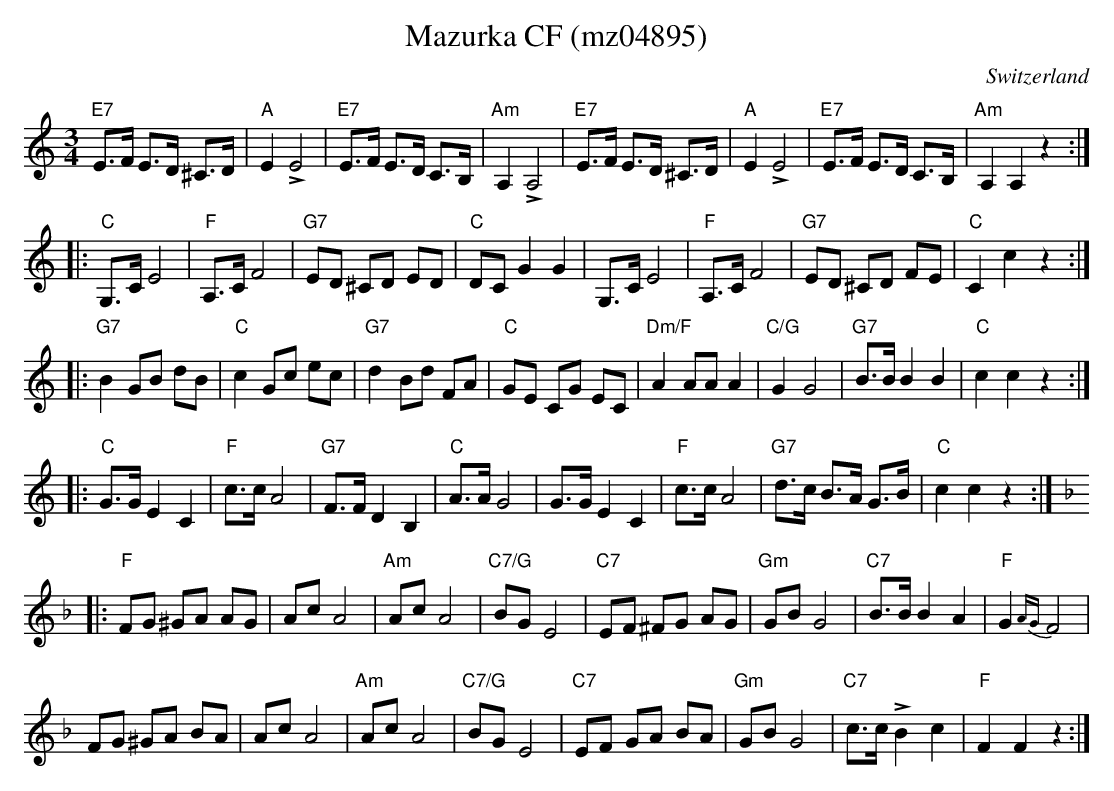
X:1
T:Mazurka CF (mz04895)
M:3/4
L:1/8
O:Switzerland
K:C major
"E7"E>F E>D ^C>D | "A"E2!>!E4 | "E7"E>F E>D C>B, | "Am"A,2 !>!A,4 | "E7"E>F E>D ^C>D | "A"E2!>!E4 | "E7"E>F E>D C>B, | "Am"A,2 A,2z2 ::
"C"G,>CE4 | "F"A,>CF4 | "G7"ED ^CD ED | "C"DCG2G2 | G,>CE4 | "F"A,>CF4 | "G7"ED ^CD FE | "C"C2c2z2 ::
"G7"B2GB dB | "C"c2Gc ec | "G7"d2Bd FA | "C"GE CG EC | "Dm/F"A2AA A2 | "C/G"G2G4 | "G7"B>BB2B2 | "C"c2c2z2 ::
"C"G>G E2C2 | "F"c>cA4 | "G7"F>FD2B,2 | "C"A>AG4 | G>GE2C2 | "F"c>cA4 | "G7"d>c B>A G>B | "C"c2c2z2 :: [K:F]
"F"FG ^GA AG | AcA4 | "Am"AcA4 | "C7/G"BGE4 | "C7"EF ^FG AG | "Gm"GBG4 | "C7"B>BB2A2 | "F"G2{AG}F4 |
FG ^GA BA | AcA4 | "Am"AcA4 | "C7/G"BGE4 | "C7"EF GA BA | "Gm"GBG4 | "C7"c>c!>!B2c2 | "F"F2F2z2 :|
